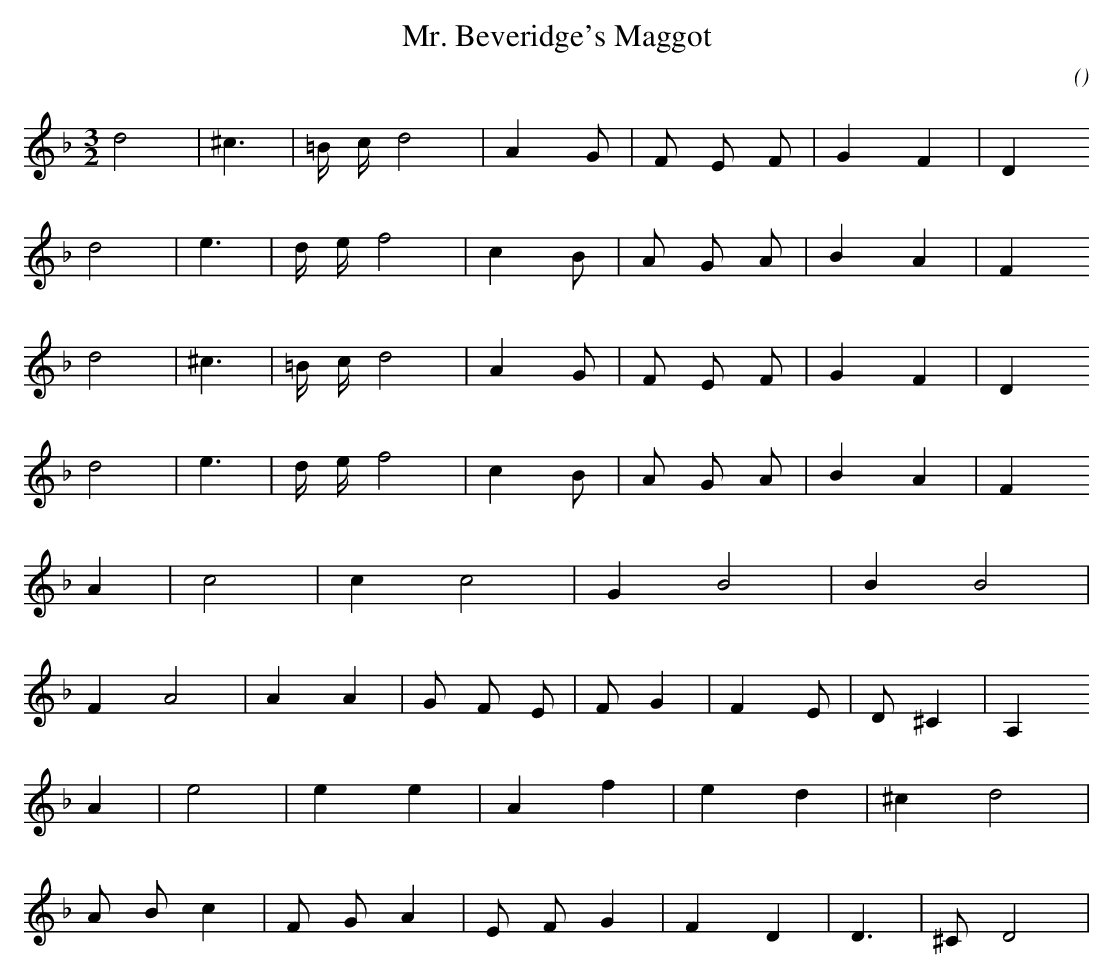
X:1
T: Mr. Beveridge's Maggot
C:
O:
M:3/2
K:Dm
K:Dm
M:3/2
L:1/16
d8 |^c6 |=B c d8 |A4 G2 |F2 E2 F2 |G4 F4 |D4
d8 |e6 |d e f8 |c4 B2 |A2 G2 A2 |B4 A4 |F4
d8 |^c6 |=B c d8 |A4 G2 |F2 E2 F2 |G4 F4 |D4
d8 |e6 |d e f8 |c4 B2 |A2 G2 A2 |B4 A4 |F4
A4 |c8 |c4 c8 |G4 B8 |B4 B8 |
F4 A8 |A4 A4 |G2 F2 E2 |F2 G4 |F4 E2 |D2 ^C4 |A,4
A4 |e8 |e4 e4 |A4 f4 |e4 d4 |^c4 d8 |
A2 B2 c4 |F2 G2 A4 |E2 F2 G4 |F4 D4 |D6 |^C2 D8 |
